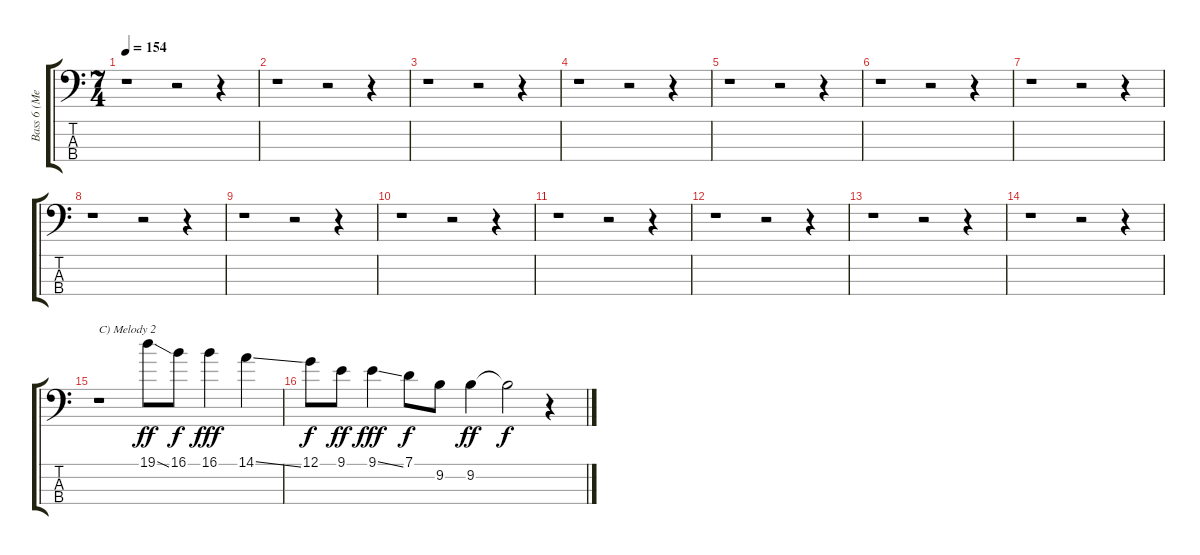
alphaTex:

\track ("Bass 6 (Melody 2)" "Bass 6 (Me") {instrument fretlessbass}
\staff {score tabs}
\tuning (G2 D2 A1 E1) {hide}
\ts (7 4)
\tempo 154
\clef f4
\ks c
r.1{dy ff instrument fretlessbass} r.2 r.4 |
r.1 r.2 r.4 |
r.1 r.2 r.4 |
r.1 r.2 r.4 |
r.1 r.2 r.4 |
r.1 r.2 r.4 |
r.1 r.2 r.4 |
r.1 r.2 r.4 |
r.1 r.2 r.4 |
r.1 r.2 r.4 |
r.1 r.2 r.4 |
r.1 r.2 r.4 |
r.1 r.2 r.4 |
r.1 r.2 r.4 |
r.1{txt "C) Melody 2"} 19.1{ss}.8 16.1.8{dy f} 16.1.4{dy fff} 14.1{ss}.4 |
12.1.8{dy f} 9.1.8{dy ff} 9.1{ss}.4{dy fff} 7.1.8{dy f} 9.2.8 9.2.4{dy ff} 9.2{t}.2{dy f} r.4
